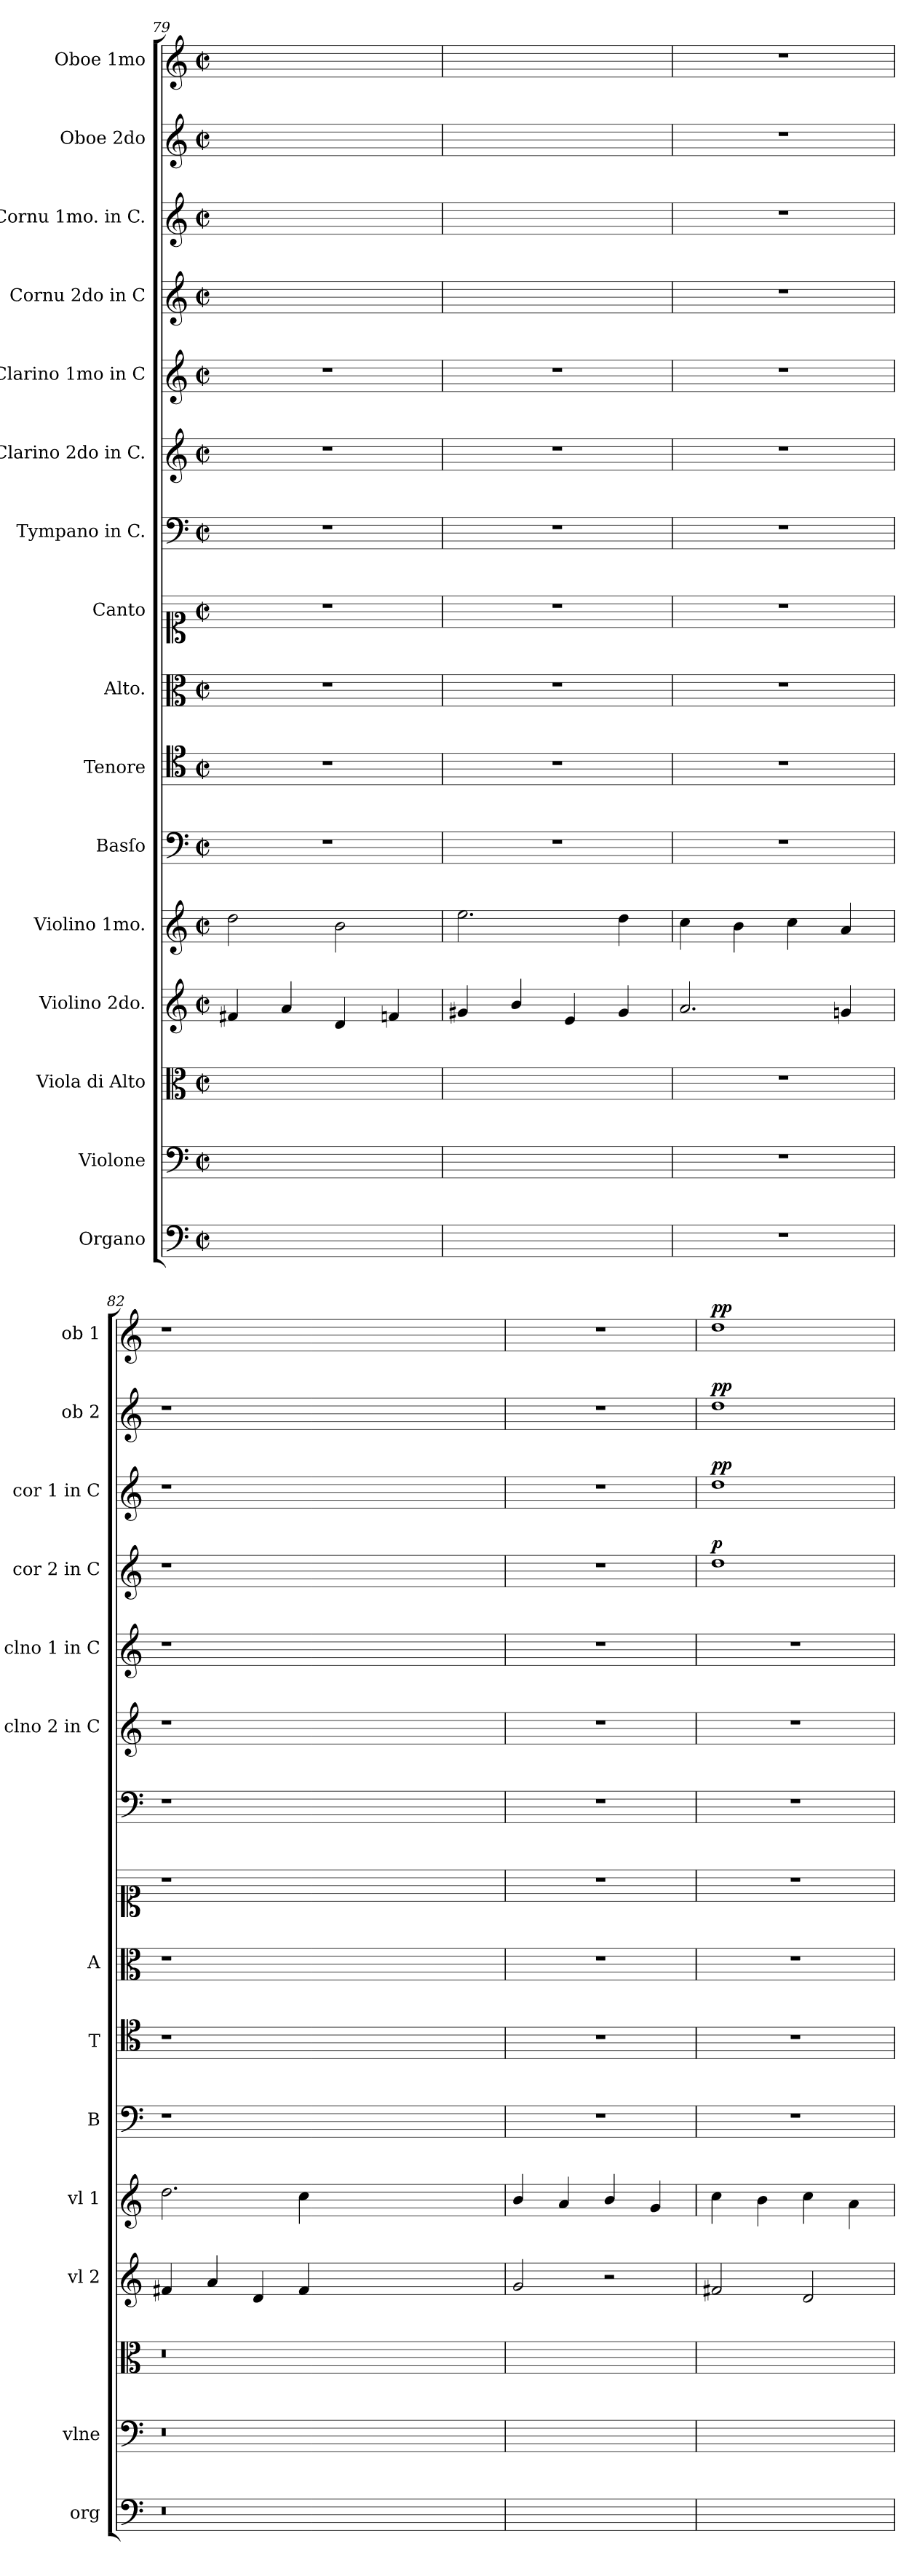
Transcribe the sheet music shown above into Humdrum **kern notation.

**kern	**kern	**kern	**kern	**kern	**kern	**kern	**kern	**kern	**kern	**kern	**kern	**kern	**dynam	**kern	**dynam	**kern	**dynam	**kern	**dynam
*part16	*part15	*part14	*part13	*part12	*part11	*part10	*part9	*part8	*part7	*part6	*part5	*part4	*part4	*part3	*part3	*part2	*part2	*part1	*part1
*staff16	*staff15	*staff14	*staff13	*staff12	*staff11	*staff10	*staff9	*staff8	*staff7	*staff6	*staff5	*staff4	*staff4	*staff3	*staff3	*staff2	*staff2	*staff1	*staff1
*I"Organo	*I"Violone	*I"Viola di Alto	*I"Violino 2do.	*I"Violino 1mo.	*I"Basſo	*I"Tenore	*I"Alto.	*I"Canto	*I"Tympano in C.	*I"Clarino 2do in C.	*I"Clarino 1mo in C	*I"Cornu 2do in C	*	*I"Cornu 1mo. in C.	*	*I"Oboe 2do	*	*I"Oboe 1mo	*
*I'org	*I'vlne	*	*I'vl 2	*I'vl 1	*I'B	*I'T	*I'A	*	*	*I'clno 2 in C	*I'clno 1 in C	*I'cor 2 in C	*	*I'cor 1 in C	*	*I'ob 2	*	*I'ob 1	*
*clefF4	*clefF4	*clefC3	*clefG2	*clefG2	*clefF4	*clefC4	*clefC3	*clefC1	*clefF4	*clefG2	*clefG2	*clefG2	*	*clefG2	*	*clefG2	*	*clefG2	*
*k[]	*k[]	*k[]	*k[]	*k[]	*k[]	*k[]	*k[]	*k[]	*k[]	*k[]	*k[]	*k[]	*	*k[]	*	*k[]	*	*k[]	*
*C:	*C:	*C:	*C:	*C:	*C:	*C:	*C:	*C:	*C:	*C:	*C:	*C:	*	*C:	*	*C:	*	*C:	*
*M2/2	*M2/2	*M2/2	*M2/2	*M2/2	*M2/2	*M2/2	*M2/2	*M2/2	*M2/2	*M2/2	*M2/2	*M2/2	*	*M2/2	*	*M2/2	*	*M2/2	*
*met(c|)	*met(c|)	*met(c|)	*met(c|)	*met(c|)	*met(c|)	*met(c|)	*met(c|)	*met(c|)	*met(c|)	*met(c|)	*met(c|)	*met(c|)	*	*met(c|)	*	*met(c|)	*	*met(c|)	*
=79	=79	=79	=79	=79	=79	=79	=79	=79	=79	=79	=79	=79	=79	=79	=79	=79	=79	=79	=79
1ryy	1ryy	1ryy	4f#X/	2dd\	1r	1r	1r	1r	1r	1r	1r	1ryy	.	1ryy	.	1ryy	.	1ryy	.
.	.	.	4a/	.	.	.	.	.	.	.	.	.	.	.	.	.	.	.	.
.	.	.	4d/	2b\	.	.	.	.	.	.	.	.	.	.	.	.	.	.	.
.	.	.	4fn/	.	.	.	.	.	.	.	.	.	.	.	.	.	.	.	.
=80	=80	=80	=80	=80	=80	=80	=80	=80	=80	=80	=80	=80	=80	=80	=80	=80	=80	=80	=80
1ryy	1ryy	1ryy	4g#X/	2.ee\	1r	1r	1r	1r	1r	1r	1r	1ryy	.	1ryy	.	1ryy	.	1ryy	.
.	.	.	4b/	.	.	.	.	.	.	.	.	.	.	.	.	.	.	.	.
.	.	.	4e/	.	.	.	.	.	.	.	.	.	.	.	.	.	.	.	.
.	.	.	4g#/	4dd\	.	.	.	.	.	.	.	.	.	.	.	.	.	.	.
=81	=81	=81	=81	=81	=81	=81	=81	=81	=81	=81	=81	=81	=81	=81	=81	=81	=81	=81	=81
1r	1r	1r	2.a/	4cc\	1r	1r	1r	1r	1r	1r	1r	1r	.	1r	.	1r	.	1r	.
.	.	.	.	4b\	.	.	.	.	.	.	.	.	.	.	.	.	.	.	.
.	.	.	.	4cc\	.	.	.	.	.	.	.	.	.	.	.	.	.	.	.
.	.	.	4gn/	4a/	.	.	.	.	.	.	.	.	.	.	.	.	.	.	.
=82	=82	=82	=82	=82	=82	=82	=82	=82	=82	=82	=82	=82	=82	=82	=82	=82	=82	=82	=82
0.r	0.r	0.r	4f#X/	2.dd\	1r	1r	1r	1r	1r	1r	1r	1r	.	1r	.	1r	.	1r	.
.	.	.	4a/	.	.	.	.	.	.	.	.	.	.	.	.	.	.	.	.
.	.	.	4d/	.	.	.	.	.	.	.	.	.	.	.	.	.	.	.	.
.	.	.	4f#/	4cc\	.	.	.	.	.	.	.	.	.	.	.	.	.	.	.
.	.	.	0ryy	0ryy	0ryy	0ryy	0ryy	0ryy	0ryy	0ryy	0ryy	0ryy	.	0ryy	.	0ryy	.	0ryy	.
=83	=83	=83	=83	=83	=83	=83	=83	=83	=83	=83	=83	=83	=83	=83	=83	=83	=83	=83	=83
1ryy	1ryy	1ryy	2g/	4b/	1r	1r	1r	1r	1r	1r	1r	1r	.	1r	.	1r	.	1r	.
.	.	.	.	4a/	.	.	.	.	.	.	.	.	.	.	.	.	.	.	.
.	.	.	2r	4b/	.	.	.	.	.	.	.	.	.	.	.	.	.	.	.
.	.	.	.	4g/	.	.	.	.	.	.	.	.	.	.	.	.	.	.	.
=84	=84	=84	=84	=84	=84	=84	=84	=84	=84	=84	=84	=84	=84	=84	=84	=84	=84	=84	=84
!	!	!	!	!	!	!	!	!	!	!	!	!	!LO:DY:a	!	!LO:DY:a	!	!LO:DY:a	!	!LO:DY:a
1ryy	1ryy	1ryy	2f#X/	4cc\	1r	1r	1r	1r	1r	1r	1r	1dd	p.	1dd	pp.	1dd	pp.	1dd	pp.
.	.	.	.	4b\	.	.	.	.	.	.	.	.	.	.	.	.	.	.	.
.	.	.	2d/	4cc\	.	.	.	.	.	.	.	.	.	.	.	.	.	.	.
.	.	.	.	4a\	.	.	.	.	.	.	.	.	.	.	.	.	.	.	.
=	=	=	=	=	=	=	=	=	=	=	=	=	=	=	=	=	=	=	=
*-	*-	*-	*-	*-	*-	*-	*-	*-	*-	*-	*-	*-	*-	*-	*-	*-	*-	*-	*-
